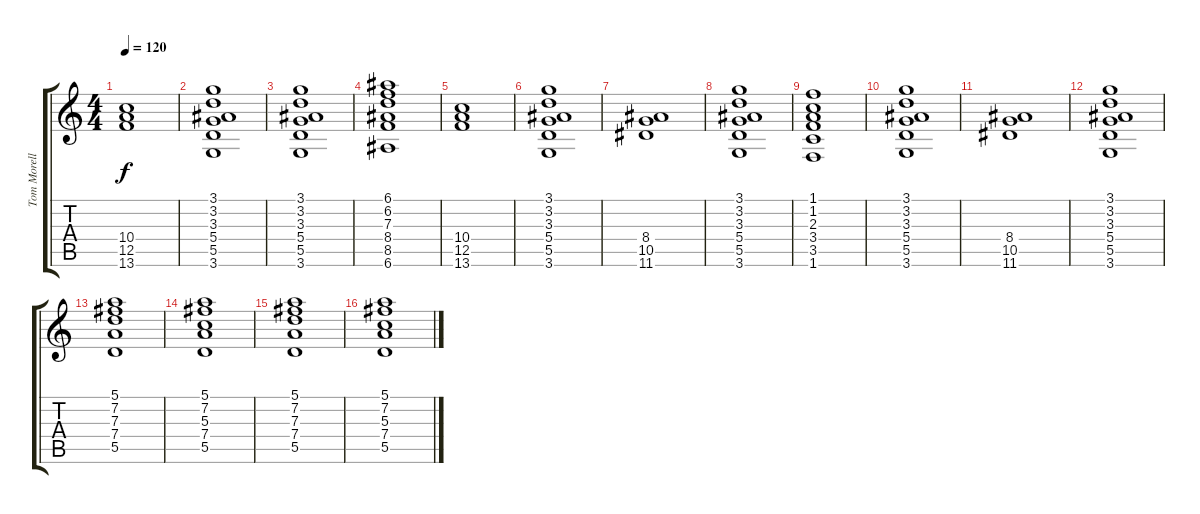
\track ("Tom Morello (Guitar)" "Tom Morell") {instrument electricguitarclean}
\staff {score tabs}
\tuning (E4 B3 G3 D3 A2 E2) {hide}
\ts (4 4)
\tempo 120
\clef g2
\ks c
(10.4 12.5 13.6).1{dy f} |
(3.1 3.2 3.3 5.4 5.5 3.6).1 |
(3.1 3.2 3.3 5.4 5.5 3.6).1 |
(6.1 6.2 7.3 8.4 8.5 6.6).1 |
(10.4 12.5 13.6).1 |
(3.1 3.2 3.3 5.4 5.5 3.6).1 |
(8.4 10.5 11.6).1 |
(3.1 3.2 3.3 5.4 5.5 3.6).1 |
(1.1 1.2 2.3 3.4 3.5 1.6).1 |
(3.1 3.2 3.3 5.4 5.5 3.6).1 |
(8.4 10.5 11.6).1 |
(3.1 3.2 3.3 5.4 5.5 3.6).1 |
(5.1 7.2 7.3 7.4 5.5).1 |
(5.1 7.2 5.3 7.4 5.5).1 |
(5.1 7.2 7.3 7.4 5.5).1 |
(5.1 7.2 5.3 7.4 5.5).1
